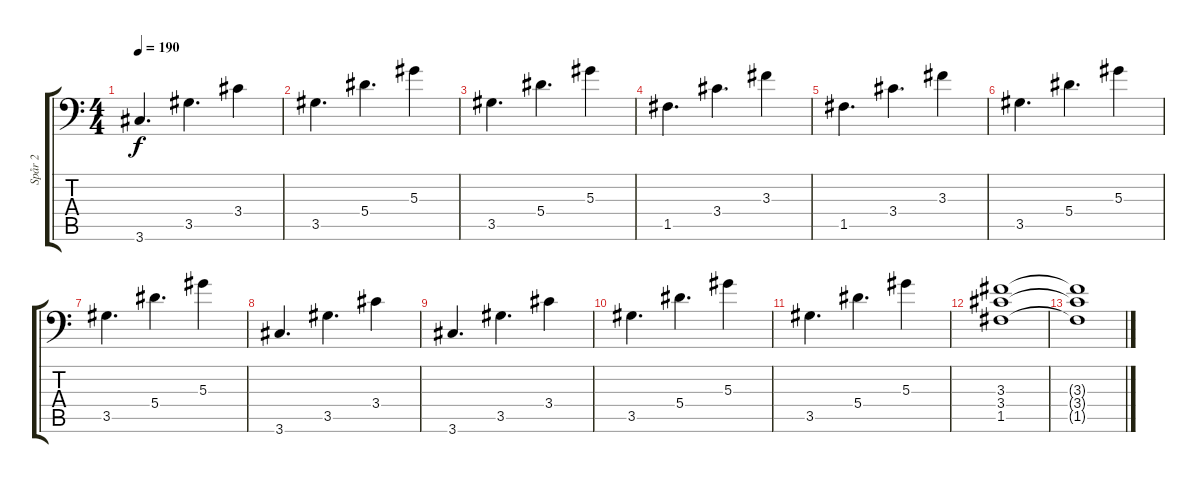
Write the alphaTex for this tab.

\track ("Spår 2" "Spår 2") {instrument distortionguitar}
\staff {score tabs}
\tuning (C4 G3 Eb3 Bb2 F2 Bb1) {hide}
\ts (4 4)
\tempo 190
\clef f4
\ks c
3.6.4{d dy f} 3.5.4{d} 3.4.4 |
3.5.4{d} 5.4.4{d} 5.3.4 |
3.5.4{d} 5.4.4{d} 5.3.4 |
1.5.4{d} 3.4.4{d} 3.3.4 |
1.5.4{d} 3.4.4{d} 3.3.4 |
3.5.4{d} 5.4.4{d} 5.3.4 |
3.5.4{d} 5.4.4{d} 5.3.4 |
3.6.4{d} 3.5.4{d} 3.4.4 |
3.6.4{d} 3.5.4{d} 3.4.4 |
3.5.4{d} 5.4.4{d} 5.3.4 |
3.5.4{d} 5.4.4{d} 5.3.4 |
(3.3 3.4 1.5).1 |
(3.3{t} 3.4{t} 1.5{t}).1
